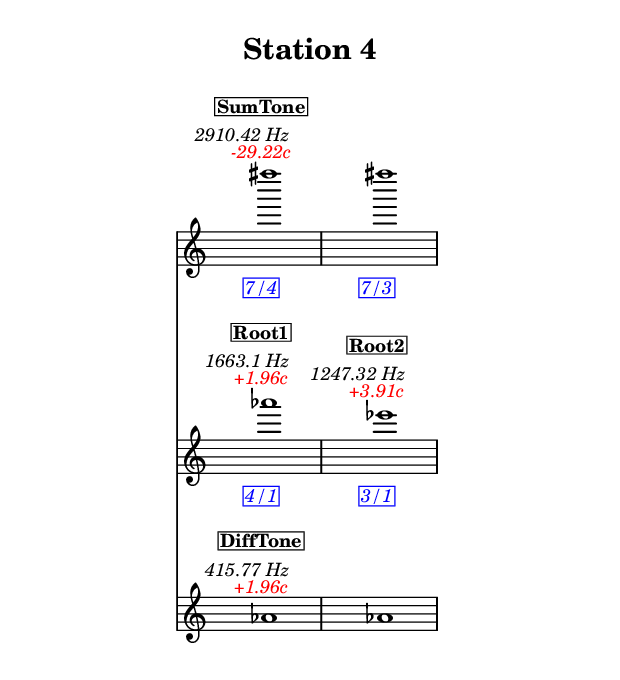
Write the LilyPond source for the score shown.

\version "2.20.0"
\language "english"

#(set-default-paper-size "a6" 'portrait)
#(set-global-staff-size 16)

\header {
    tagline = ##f
    title = \markup {
        \pad-around
            #3
            "Station 4"
        }
}

\layout {
    indent = #25
}

\paper {
    systems-per-page = 1
}

\score {
    \new Score
    <<
        \new Staff
        \with
        {
            \remove Time_signature_engraver
        }
        {
            \clef "treble"
            fs''''1
            - \tweak color #red
            ^ \markup {
                \halign
                    #0
                    \italic
                        {
                            -29.22c
                        }
                }
            ^ \markup {
                \halign
                    #1
                    \italic
                        {
                            2910.42
                            Hz
                        }
                }
            ^ \markup {
                \pad-around
                    #1
                    \box
                        \vcenter
                            \halign
                                #0
                                \bold
                                    {
                                        SumTone
                                    }
                }
            - \tweak color #blue
            _ \markup {
                \pad-around
                    #1
                    \box
                        \halign
                            #0
                            \italic
                                {
                                    7/4
                                }
                }
            \override Score.NonMusicalPaperColumn.padding = #5
            \clef "treble"
            fs''''1
            - \tweak color #blue
            _ \markup {
                \pad-around
                    #1
                    \box
                        \halign
                            #0
                            \italic
                                {
                                    7/3
                                }
                }
        }
        \new Staff
        \with
        {
            \remove Time_signature_engraver
        }
        {
            \clef "treble"
            af'''1
            - \tweak color #red
            ^ \markup {
                \halign
                    #0
                    \italic
                        {
                            +1.96c
                        }
                }
            ^ \markup {
                \halign
                    #1
                    \italic
                        {
                            1663.1
                            Hz
                        }
                }
            ^ \markup {
                \pad-around
                    #1
                    \box
                        \vcenter
                            \halign
                                #0
                                \bold
                                    {
                                        Root1
                                    }
                }
            - \tweak color #blue
            _ \markup {
                \pad-around
                    #1
                    \box
                        \halign
                            #0
                            \italic
                                {
                                    4/1
                                }
                }
            \clef "treble"
            ef'''1
            - \tweak color #red
            ^ \markup {
                \halign
                    #0
                    \italic
                        {
                            +3.91c
                        }
                }
            ^ \markup {
                \halign
                    #1
                    \italic
                        {
                            1247.32
                            Hz
                        }
                }
            ^ \markup {
                \pad-around
                    #1
                    \box
                        \vcenter
                            \halign
                                #0
                                \bold
                                    {
                                        Root2
                                    }
                }
            - \tweak color #blue
            _ \markup {
                \pad-around
                    #1
                    \box
                        \halign
                            #0
                            \italic
                                {
                                    3/1
                                }
                }
        }
        \new Staff
        \with
        {
            \remove Time_signature_engraver
        }
        {
            \clef "treble"
            af'1
            - \tweak color #red
            ^ \markup {
                \halign
                    #0
                    \italic
                        {
                            +1.96c
                        }
                }
            ^ \markup {
                \halign
                    #1
                    \italic
                        {
                            415.77
                            Hz
                        }
                }
            ^ \markup {
                \pad-around
                    #1
                    \box
                        \vcenter
                            \halign
                                #0
                                \bold
                                    {
                                        DiffTone
                                    }
                }
            \clef "treble"
            af'1
        }
    >>
}